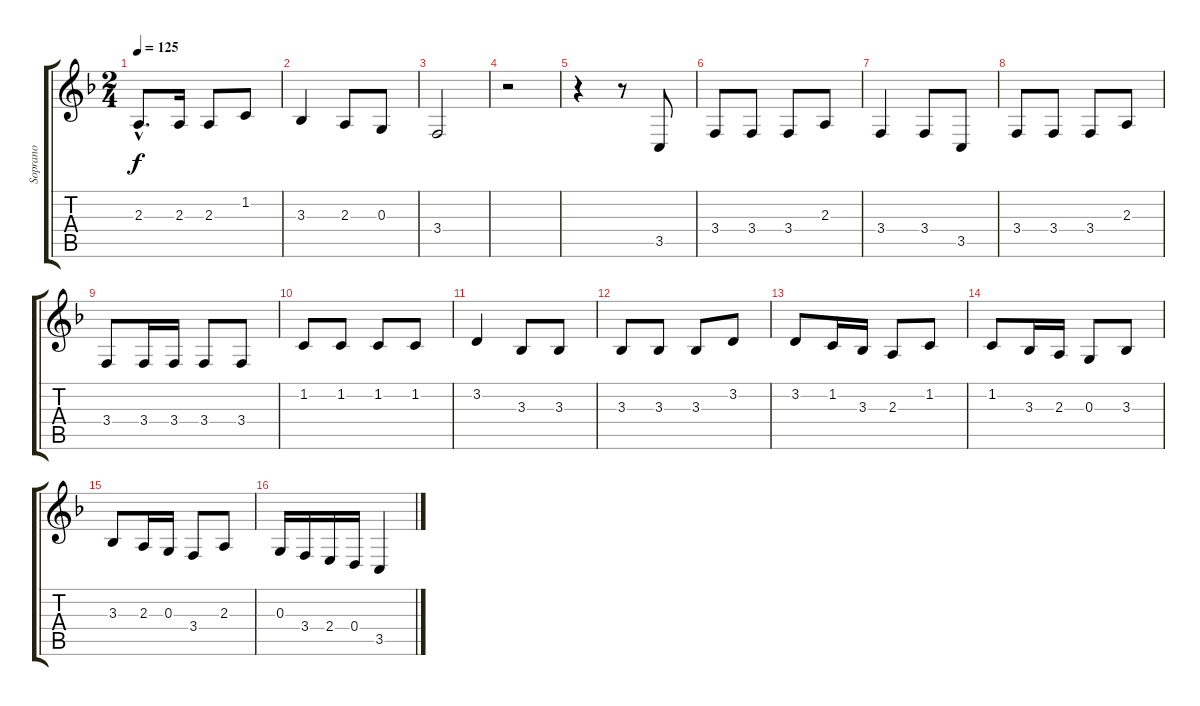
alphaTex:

\track ("Soprano" "Soprano") {instrument lead6voice}
\staff {score tabs}
\tuning (E4 B3 G3 D3 A2 E2) {hide}
\ts (2 4)
\tempo 125
\clef g2
\ks f
2.3{hac}.8{d dy f} 2.3.16 2.3.8 1.2.8 |
3.3.4 2.3.8 0.3.8 |
3.4.2 |
r.2 |
r.4 r.8 3.5.8 |
3.4.8 3.4.8 3.4.8 2.3.8 |
3.4.4 3.4.8 3.5.8 |
3.4.8 3.4.8 3.4.8 2.3.8 |
3.4.8 3.4.16 3.4.16 3.4.8 3.4.8 |
1.2.8 1.2.8 1.2.8 1.2.8 |
3.2.4 3.3.8 3.3.8 |
3.3.8 3.3.8 3.3.8 3.2.8 |
3.2.8 1.2.16 3.3.16 2.3.8 1.2.8 |
1.2.8 3.3.16 2.3.16 0.3.8 3.3.8 |
3.3.8 2.3.16 0.3.16 3.4.8 2.3.8 |
0.3.16 3.4.16 2.4.16 0.4.16 3.5.4
